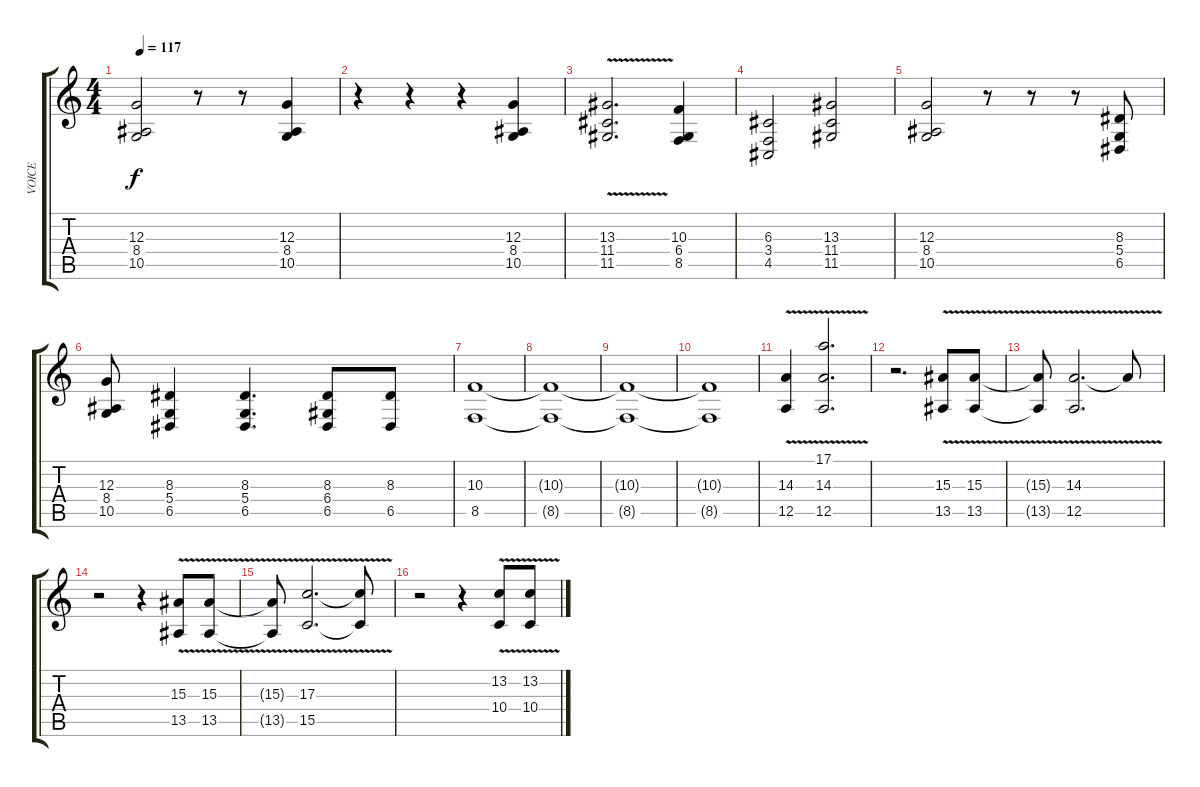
\track ("VOICE" "VOICE") {instrument clarinet}
\staff {score tabs}
\tuning (E4 B3 G3 D3 A2 E2) {hide}
\ts (4 4)
\tempo 117
\clef g2
\ks c
(12.3 8.4 10.5).2{dy f} r.8 r.8 (12.3 8.4 10.5).4 |
r.4 r.4 r.4 (12.3 8.4 10.5).4 |
(13.3 11.4 11.5{v}).2{d} (10.3 6.4 8.5).4 |
(6.3 3.4 4.5).2 (13.3 11.4 11.5).2 |
(12.3 8.4 10.5).2 r.8 r.8 r.8 (8.3 5.4 6.5).8 |
(12.3 8.4 10.5).8 (8.3 5.4 6.5).4 (8.3 5.4 6.5).4{d} (8.3 6.4 6.5).8 (8.3 6.5).8 |
(10.3 8.5).1 |
(10.3{t} 8.5{t}).1 |
(10.3{t} 8.5{t}).1 |
(10.3{t} 8.5{t}).1 |
(14.3{v} 12.5{v}).4 (17.1{v} 14.3{v} 12.5{v}).2{d} |
r.2{d} (15.3{v} 13.5{v}).8 (15.3{v} 13.5{v}).8 |
(15.3{v t} 13.5{v t}).8 (14.3{v} 12.5{v}).2{d} 14.3{t}.8 |
r.2 r.4 (15.3{v} 13.5{v}).8 (15.3{v} 13.5{v}).8 |
(15.3{t} 13.5{t}).8 (17.3{v} 15.5{v}).2{d} (17.3{v t} 15.5{v t}).8 |
r.2 r.4 (13.2{v} 10.4{v}).8 (13.2{v} 10.4{v}).8
